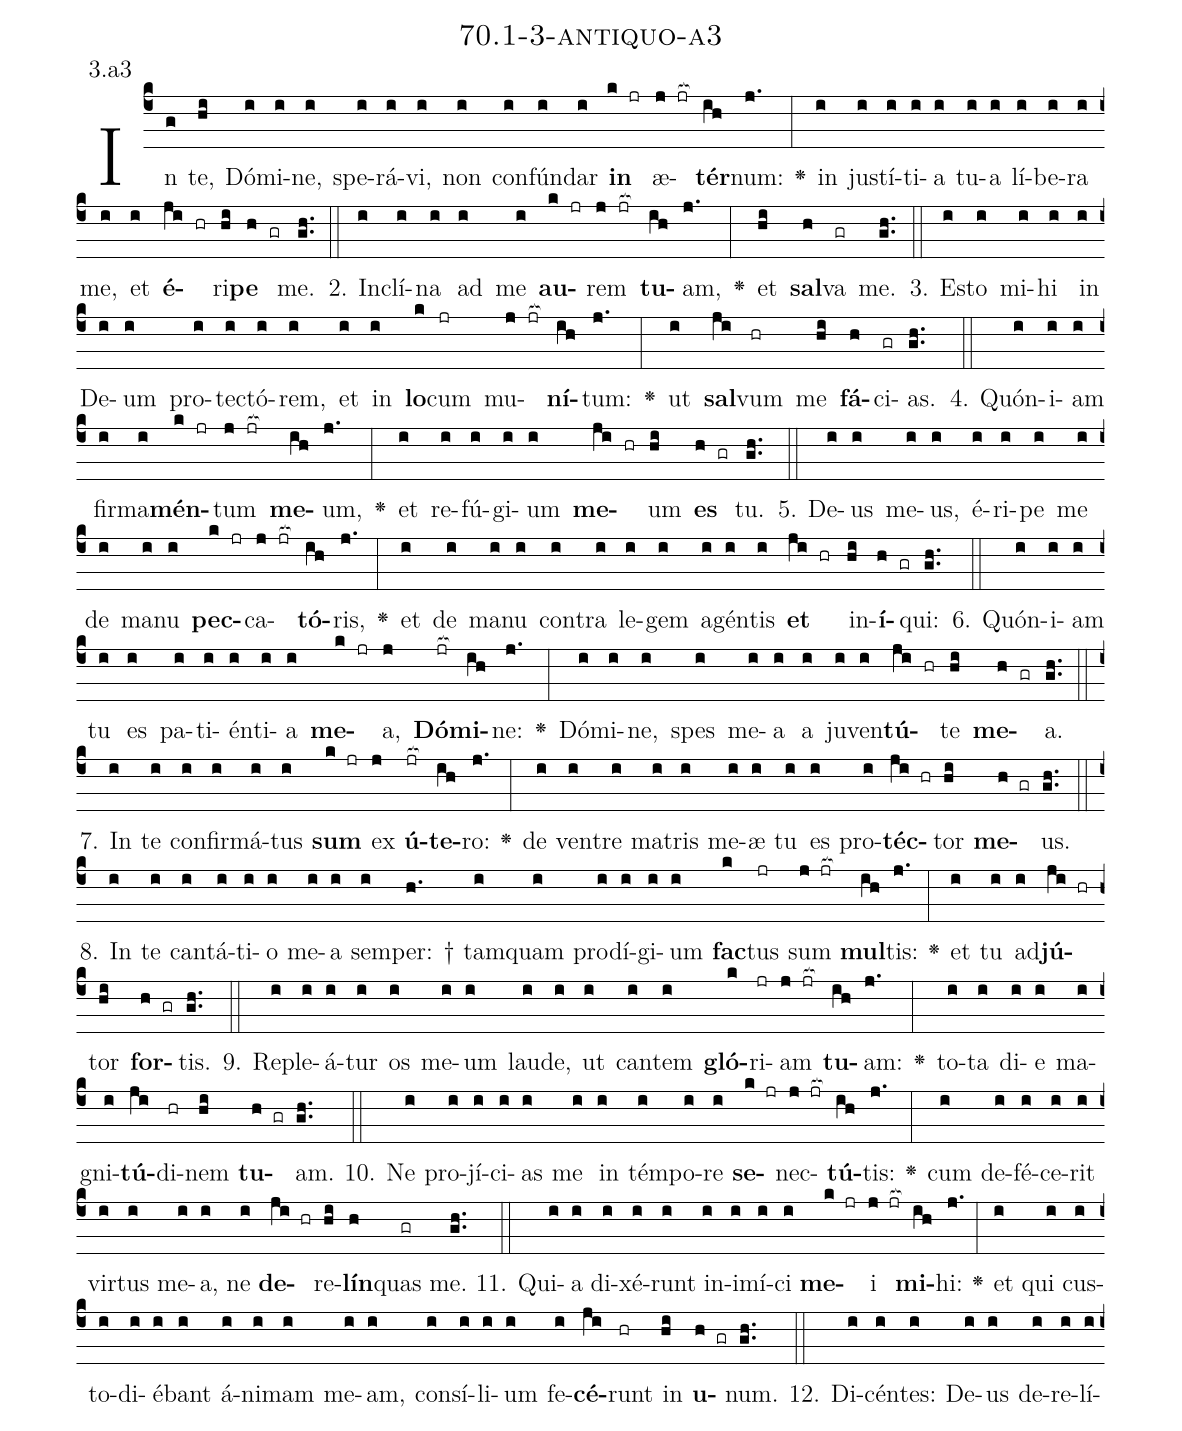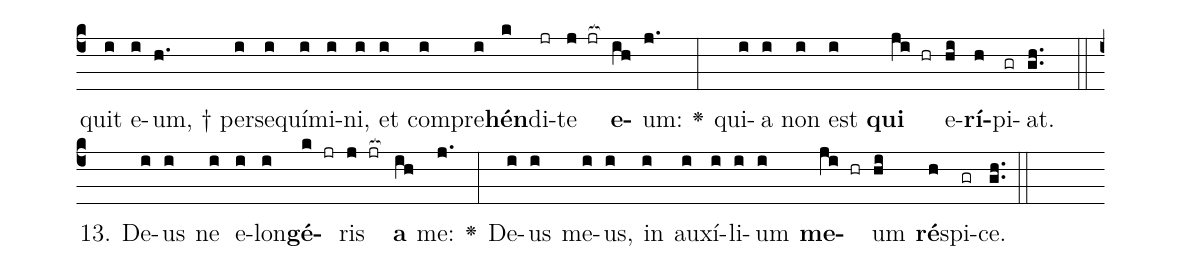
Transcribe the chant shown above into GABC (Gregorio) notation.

name: 70.1-3-antiquo-a3;
annotation: 3.a3;
%%
(c4)In(g) te,(hi) Dó(i)mi(i)ne,(i) spe(i)rá(i)vi,(i) non(i) con(i)fún(i)dar(i) <b>in</b>(k jr) æ(j jr[ocb:1{])<b>tér</b>(ih[ocb:0}])num:(j.) <v>\greheightstar</v>(:) in(i) jus(i)tí(i)ti(i)a(i) tu(i)a(i) lí(i)be(i)ra(i) me,(i) et(i) <b>é</b>(ji hr)ri(hi)<b>pe</b>(h gr) me.(gh..) (::)
2. In(i)clí(i)na(i) ad(i) me(i) <b>au</b>(k jr)rem(j jr[ocb:1{]) <b>tu</b>(ih[ocb:0}])am,(j.) <v>\greheightstar</v>(:) et(hi) <b>sal</b>(h)va(gr) me.(gh..) (::)
3. Es(i)to(i) mi(i)hi(i) in(i) De(i)um(i) pro(i)tec(i)tó(i)rem,(i) et(i) in(i) <b>lo</b>(k)cum(jr) mu(j jr[ocb:1{])<b>ní</b>(ih[ocb:0}])tum:(j.) <v>\greheightstar</v>(:) ut(i) <b>sal</b>(ji)vum(hr) me(hi) <b>fá</b>(h)ci(gr)as.(gh..) (::)
4. Quón(i)i(i)am(i) fir(i)ma(i)<b>mén</b>(k jr)tum(j jr[ocb:1{]) <b>me</b>(ih[ocb:0}])um,(j.) <v>\greheightstar</v>(:) et(i) re(i)fú(i)gi(i)um(i) <b>me</b>(ji hr)um(hi) <b>es</b>(h gr) tu.(gh..) (::)
5. De(i)us(i) me(i)us,(i) é(i)ri(i)pe(i) me(i) de(i) ma(i)nu(i) <b>pec</b>(k jr)ca(j jr[ocb:1{])<b>tó</b>(ih[ocb:0}])ris,(j.) <v>\greheightstar</v>(:) et(i) de(i) ma(i)nu(i) con(i)tra(i) le(i)gem(i) a(i)gén(i)tis(i) <b>et</b>(ji hr) in(hi)<b>í</b>(h gr)qui:(gh..) (::)
6. Quón(i)i(i)am(i) tu(i) es(i) pa(i)ti(i)én(i)ti(i)a(i) <b>me</b>(k jr)a,(j) <b>Dó</b>(jr[ocb:1{])<b>mi</b>(ih[ocb:0}])ne:(j.) <v>\greheightstar</v>(:) Dó(i)mi(i)ne,(i) spes(i) me(i)a(i) a(i) ju(i)ven(i)<b>tú</b>(ji hr)te(hi) <b>me</b>(h gr)a.(gh..) (::)
7. In(i) te(i) con(i)fir(i)má(i)tus(i) <b>sum</b>(k jr) ex(j) <b>ú</b>(jr[ocb:1{])<b>te</b>(ih[ocb:0}])ro:(j.) <v>\greheightstar</v>(:) de(i) ven(i)tre(i) ma(i)tris(i) me(i)æ(i) tu(i) es(i) pro(i)<b>téc</b>(ji hr)tor(hi) <b>me</b>(h gr)us.(gh..) (::)
8. In(i) te(i) can(i)tá(i)ti(i)o(i) me(i)a(i) sem(i)per: †(h.) tam(i)quam(i) prod(i)í(i)gi(i)um(i) <b>fac</b>(k)tus(jr) sum(j jr[ocb:1{]) <b>mul</b>(ih[ocb:0}])tis:(j.) <v>\greheightstar</v>(:) et(i) tu(i) ad(i)<b>jú</b>(ji hr)tor(hi) <b>for</b>(h gr)tis.(gh..) (::)
9. Re(i)ple(i)á(i)tur(i) os(i) me(i)um(i) lau(i)de,(i) ut(i) can(i)tem(i) <b>gló</b>(k)ri(jr)am(j jr[ocb:1{]) <b>tu</b>(ih[ocb:0}])am:(j.) <v>\greheightstar</v>(:) to(i)ta(i) di(i)e(i) ma(i)gni(i)<b>tú</b>(ji)di(hr)nem(hi) <b>tu</b>(h gr)am.(gh..) (::)
10. Ne(i) pro(i)jí(i)ci(i)as(i) me(i) in(i) tém(i)po(i)re(i) <b>se</b>(k jr)nec(j jr[ocb:1{])<b>tú</b>(ih[ocb:0}])tis:(j.) <v>\greheightstar</v>(:) cum(i) de(i)fé(i)ce(i)rit(i) vir(i)tus(i) me(i)a,(i) ne(i) <b>de</b>(ji hr)re(hi)<b>lín</b>(h)quas(gr) me.(gh..) (::)
11. Qui(i)a(i) di(i)xé(i)runt(i) in(i)i(i)mí(i)ci(i) <b>me</b>(k jr)i(j jr[ocb:1{]) <b>mi</b>(ih[ocb:0}])hi:(j.) <v>\greheightstar</v>(:) et(i) qui(i) cus(i)to(i)di(i)é(i)bant(i) á(i)ni(i)mam(i) me(i)am,(i) con(i)sí(i)li(i)um(i) fe(i)<b>cé</b>(ji)runt(hr) in(hi) <b>u</b>(h gr)num.(gh..) (::)
12. Di(i)cén(i)tes:(i) De(i)us(i) de(i)re(i)lí(i)quit(i) e(i)um, †(h.) per(i)se(i)quí(i)mi(i)ni,(i) et(i) com(i)pre(i)<b>hén</b>(k)di(jr)te(j jr[ocb:1{]) <b>e</b>(ih[ocb:0}])um:(j.) <v>\greheightstar</v>(:) qui(i)a(i) non(i) est(i) <b>qui</b>(ji hr) e(hi)<b>rí</b>(h)pi(gr)at.(gh..) (::)
13. De(i)us(i) ne(i) e(i)lon(i)<b>gé</b>(k jr)ris(j jr[ocb:1{]) <b>a</b>(ih[ocb:0}]) me:(j.) <v>\greheightstar</v>(:) De(i)us(i) me(i)us,(i) in(i) au(i)xí(i)li(i)um(i) <b>me</b>(ji hr)um(hi) <b>ré</b>(h)spi(gr)ce.(gh..) (::)
